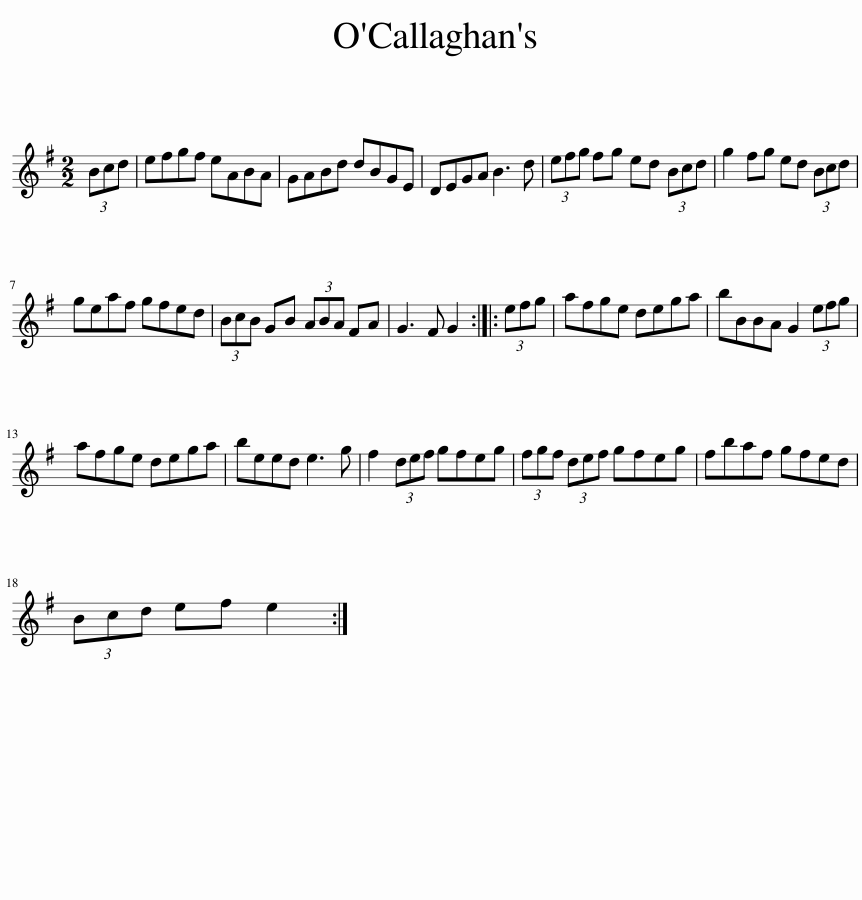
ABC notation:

X:1
L:1/8
M:2/2
I:linebreak $
K:G
V:1 treble
V:1
 (3Bcd | efgf eABA | GABd dBGE | DEGA B3 d | (3efg fg ed (3Bcd | %5
 g2 fg ed (3Bcd |$ geaf gfed | (3BcB GB (3ABA FA | G3 F G2 :: (3efg | %10
 afge dega | bBBA G2 (3efg |$ afge dega | beed e3 g | f2 (3def gfeg | %15
 (3fgf (3def gfeg | fbaf gfed |$ (3Bcd ef e2 :| %18
